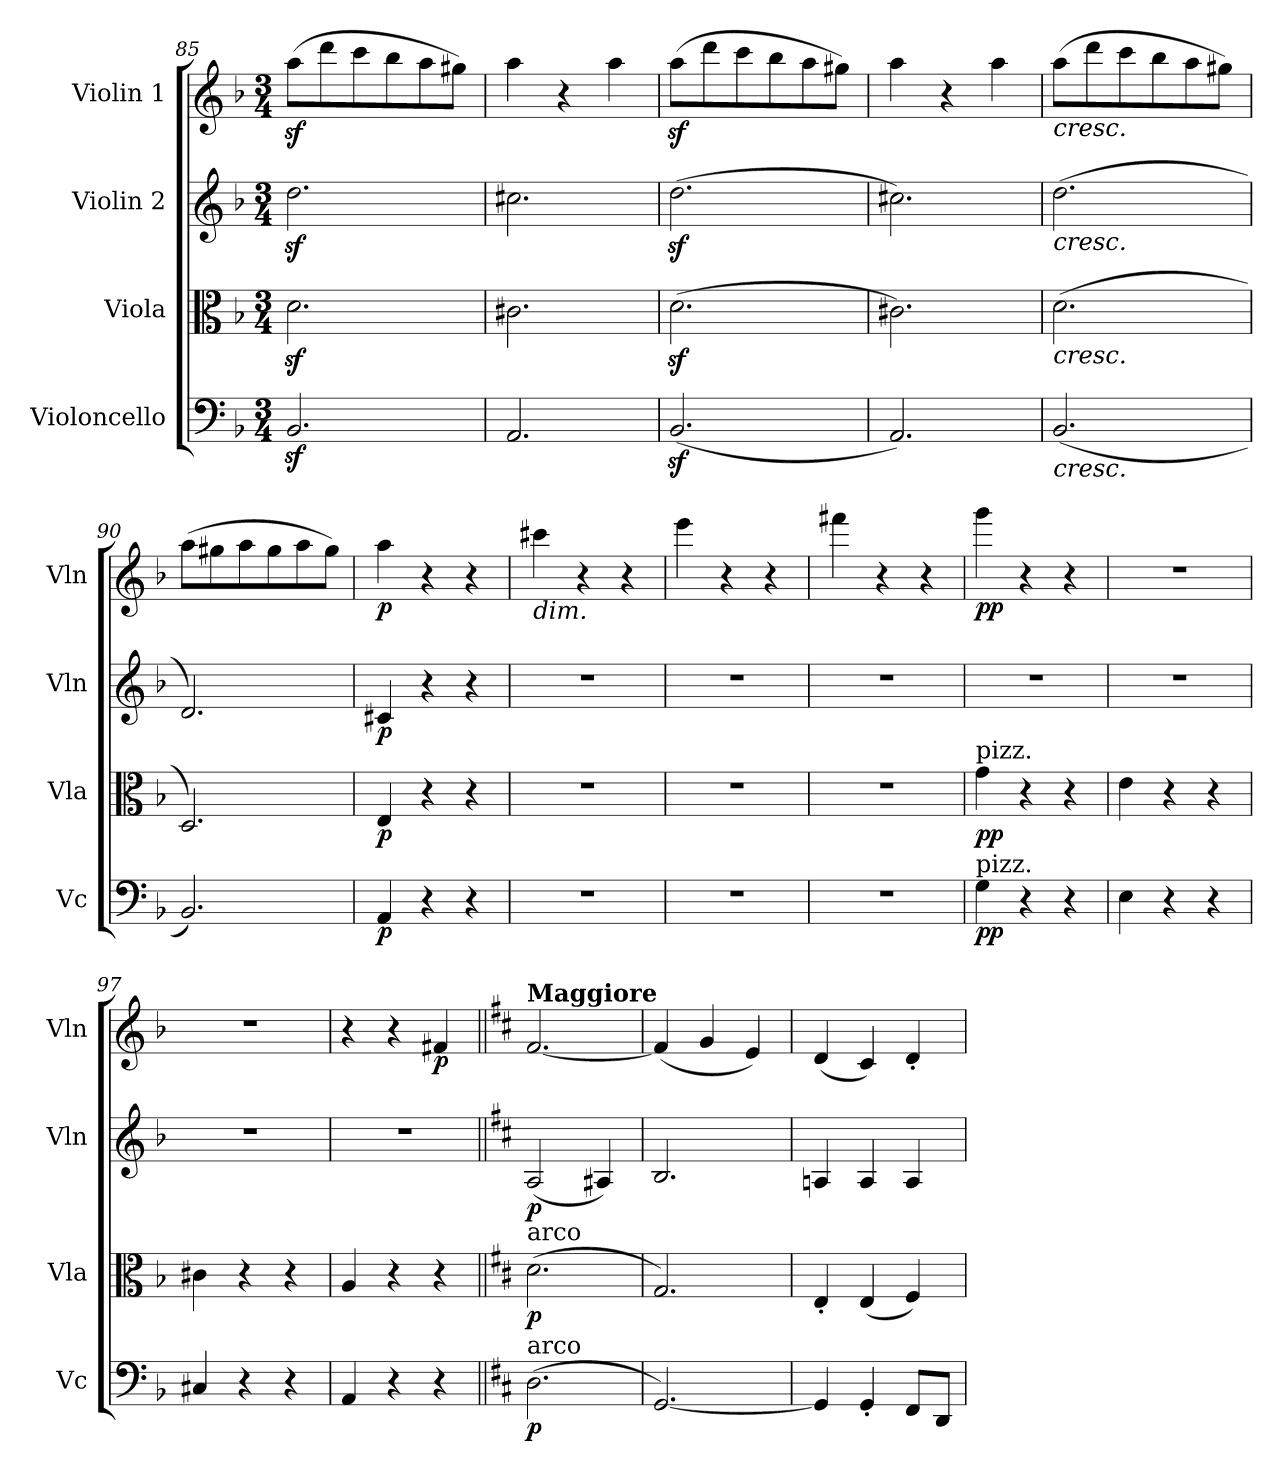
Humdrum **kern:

**kern	**dynam	**kern	**dynam	**kern	**dynam	**kern	**dynam
*part4	*part4	*part3	*part3	*part2	*part2	*part1	*part1
*staff4	*staff4	*staff3	*staff3	*staff2	*staff2	*staff1	*staff1
*I"Violoncello	*	*I"Viola	*	*I"Violin 2	*	*I"Violin 1	*
*I'Vc	*	*I'Vla	*	*I'Vln	*	*I'Vln	*
*clefF4	*	*clefC3	*	*clefG2	*	*clefG2	*
*k[b-]	*	*k[b-]	*	*k[b-]	*	*k[b-]	*
*M3/4	*	*M3/4	*	*M3/4	*	*M3/4	*
=85	=85	=85	=85	=85	=85	=85	=85
2.BB-z</	.	2.dz<\	.	2.ddz<\	.	(8aaz<\L	.
.	.	.	.	.	.	8ddd\	.
.	.	.	.	.	.	8ccc\	.
.	.	.	.	.	.	8bb-\	.
.	.	.	.	.	.	8aa\	.
.	.	.	.	.	.	8gg#X\J)	.
!!LO:LB:g=z
=86	=86	=86	=86	=86	=86	=86	=86
2.AA/	.	2.c#X\	.	2.cc#X\	.	4aa\	.
.	.	.	.	.	.	4r	.
.	.	.	.	.	.	4aa\	.
=87	=87	=87	=87	=87	=87	=87	=87
(2.BB-z</	.	(2.dz<\	.	(2.ddz<\	.	(8aaz<\L	.
.	.	.	.	.	.	8ddd\	.
.	.	.	.	.	.	8ccc\	.
.	.	.	.	.	.	8bb-\	.
.	.	.	.	.	.	8aa\	.
.	.	.	.	.	.	8gg#X\J)	.
=88	=88	=88	=88	=88	=88	=88	=88
2.AA/)	.	2.c#X\)	.	2.cc#X\)	.	4aa\	.
.	.	.	.	.	.	4r	.
.	.	.	.	.	.	4aa\	.
=89	=89	=89	=89	=89	=89	=89	=89
!	!	!	!	!	!	!LO:TX:b:i:t=cresc.	!
!	!	!	!	!LO:TX:b:i:t=cresc.	!	!	!
!	!	!LO:TX:b:i:t=cresc.	!	!	!	!	!
!LO:TX:b:i:t=cresc.	!	!	!	!	!	!	!
(2.BB-/	.	(2.d\	.	(2.dd\	.	(8aa\L	.
.	.	.	.	.	.	8ddd\	.
.	.	.	.	.	.	8ccc\	.
.	.	.	.	.	.	8bb-\	.
.	.	.	.	.	.	8aa\	.
.	.	.	.	.	.	8gg#X\J)	.
=90	=90	=90	=90	=90	=90	=90	=90
2.BB-/)	.	2.D/)	.	2.d/)	.	(8aa\L	.
.	.	.	.	.	.	8gg#X\	.
.	.	.	.	.	.	8aa\	.
.	.	.	.	.	.	8gg#\	.
.	.	.	.	.	.	8aa\	.
.	.	.	.	.	.	8gg#\J)	.
=91	=91	=91	=91	=91	=91	=91	=91
!	!LO:DY:b	!	!LO:DY:b	!	!LO:DY:b	!	!LO:DY:b
4AA/	p	4E/	p	4c#X/	p	4aa\	p
4r	.	4r	.	4r	.	4r	.
4r	.	4r	.	4r	.	4r	.
=92	=92	=92	=92	=92	=92	=92	=92
!	!	!	!	!	!	!LO:TX:b:i:t=dim.	!
2.r	.	2.r	.	2.r	.	4ccc#X\	.
.	.	.	.	.	.	4r	.
.	.	.	.	.	.	4r	.
=93	=93	=93	=93	=93	=93	=93	=93
2.r	.	2.r	.	2.r	.	4eee\	.
.	.	.	.	.	.	4r	.
.	.	.	.	.	.	4r	.
=94	=94	=94	=94	=94	=94	=94	=94
2.r	.	2.r	.	2.r	.	4fff#X\	.
.	.	.	.	.	.	4r	.
.	.	.	.	.	.	4r	.
=95	=95	=95	=95	=95	=95	=95	=95
!	!	!LO:TX:a:t=pizz.	!	!	!	!	!
!LO:TX:a:t=pizz.	!	!	!	!	!	!	!
!	!LO:DY:b	!	!LO:DY:b	!	!	!	!LO:DY:b
4G\	pp	4g\	pp	2.r	.	4ggg\	pp
4r	.	4r	.	.	.	4r	.
4r	.	4r	.	.	.	4r	.
=96	=96	=96	=96	=96	=96	=96	=96
4E\	.	4e\	.	2.r	.	2.r	.
4r	.	4r	.	.	.	.	.
4r	.	4r	.	.	.	.	.
!!LO:PB:g=z
=97	=97	=97	=97	=97	=97	=97	=97
4C#X/	.	4c#X\	.	2.r	.	2.r	.
4r	.	4r	.	.	.	.	.
4r	.	4r	.	.	.	.	.
=98	=98	=98	=98	=98	=98	=98	=98
4AA/	.	4A/	.	2.r	.	4r	.
4r	.	4r	.	.	.	4r	.
!	!	!	!	!	!	!	!LO:DY:b
4r	.	4r	.	.	.	4f#X/	p
!!LO:LB:g=z
=99||	=99||	=99||	=99||	=99||	=99||	=99||	=99||
*k[f#c#]	*	*k[f#c#]	*	*k[f#c#]	*	*k[f#c#]	*
!	!	!	!	!	!	!LO:TX:a:B:t=Maggiore	!
!	!	!LO:TX:a:t=arco	!	!	!	!	!
!LO:TX:a:t=arco	!	!	!	!	!	!	!
!	!LO:DY:b	!	!LO:DY:b	!	!LO:DY:b	!	!
(2.D\	p	(2.d\	p	(2A/	p	[2.f#/	.
.	.	.	.	4A#X/)	.	.	.
=100	=100	=100	=100	=100	=100	=100	=100
[2.GG/)	.	2.G/)	.	2.B/	.	(4f#/]	.
.	.	.	.	.	.	4g/	.
.	.	.	.	.	.	4e/)	.
=101	=101	=101	=101	=101	=101	=101	=101
4GG/]	.	4E'/	.	4An/	.	(4d/	.
4GG'/	.	(4E/	.	4A/	.	4c#/)	.
8FF#/L	.	4F#/)	.	4A/	.	4d'/	.
8DD/J	.	.	.	.	.	.	.
=	=	=	=	=	=	=	=
*-	*-	*-	*-	*-	*-	*-	*-
